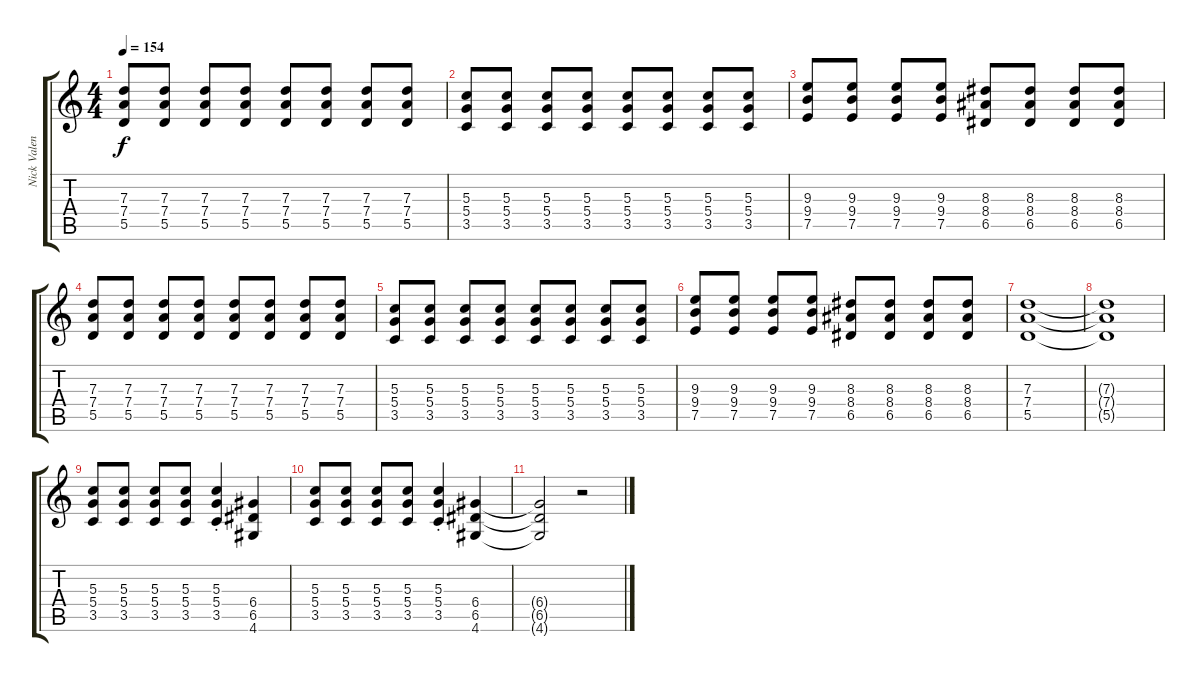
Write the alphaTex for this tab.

\track ("Nick Valensi" "Nick Valen") {instrument distortionguitar}
\staff {score tabs}
\tuning (E4 B3 G3 D3 A2 E2) {hide}
\ts (4 4)
\tempo 154
\clef g2
\ks c
(7.3 7.4 5.5).8{dy f} (7.3 7.4 5.5).8 (7.3 7.4 5.5).8 (7.3 7.4 5.5).8 (7.3 7.4 5.5).8 (7.3 7.4 5.5).8 (7.3 7.4 5.5).8 (7.3 7.4 5.5).8 |
(5.3 5.4 3.5).8 (5.3 5.4 3.5).8 (5.3 5.4 3.5).8 (5.3 5.4 3.5).8 (5.3 5.4 3.5).8 (5.3 5.4 3.5).8 (5.3 5.4 3.5).8 (5.3 5.4 3.5).8 |
(9.3 9.4 7.5).8 (9.3 9.4 7.5).8 (9.3 9.4 7.5).8 (9.3 9.4 7.5).8 (8.3 8.4 6.5).8 (8.3 8.4 6.5).8 (8.3 8.4 6.5).8 (8.3 8.4 6.5).8 |
(7.3 7.4 5.5).8 (7.3 7.4 5.5).8 (7.3 7.4 5.5).8 (7.3 7.4 5.5).8 (7.3 7.4 5.5).8 (7.3 7.4 5.5).8 (7.3 7.4 5.5).8 (7.3 7.4 5.5).8 |
(5.3 5.4 3.5).8 (5.3 5.4 3.5).8 (5.3 5.4 3.5).8 (5.3 5.4 3.5).8 (5.3 5.4 3.5).8 (5.3 5.4 3.5).8 (5.3 5.4 3.5).8 (5.3 5.4 3.5).8 |
(9.3 9.4 7.5).8 (9.3 9.4 7.5).8 (9.3 9.4 7.5).8 (9.3 9.4 7.5).8 (8.3 8.4 6.5).8 (8.3 8.4 6.5).8 (8.3 8.4 6.5).8 (8.3 8.4 6.5).8 |
(7.3 7.4 5.5).1 |
(7.3{t} 7.4{t} 5.5{t}).1 |
(5.3 5.4 3.5).8 (5.3 5.4 3.5).8 (5.3 5.4 3.5).8 (5.3 5.4 3.5).8 (5.3{st} 5.4{st} 3.5{st}).4 (6.4 6.5 4.6).4 |
(5.3 5.4 3.5).8 (5.3 5.4 3.5).8 (5.3 5.4 3.5).8 (5.3 5.4 3.5).8 (5.3{st} 5.4{st} 3.5{st}).4 (6.4 6.5 4.6).4 |
(6.4{t} 6.5{t} 4.6{t}).2 r.2
